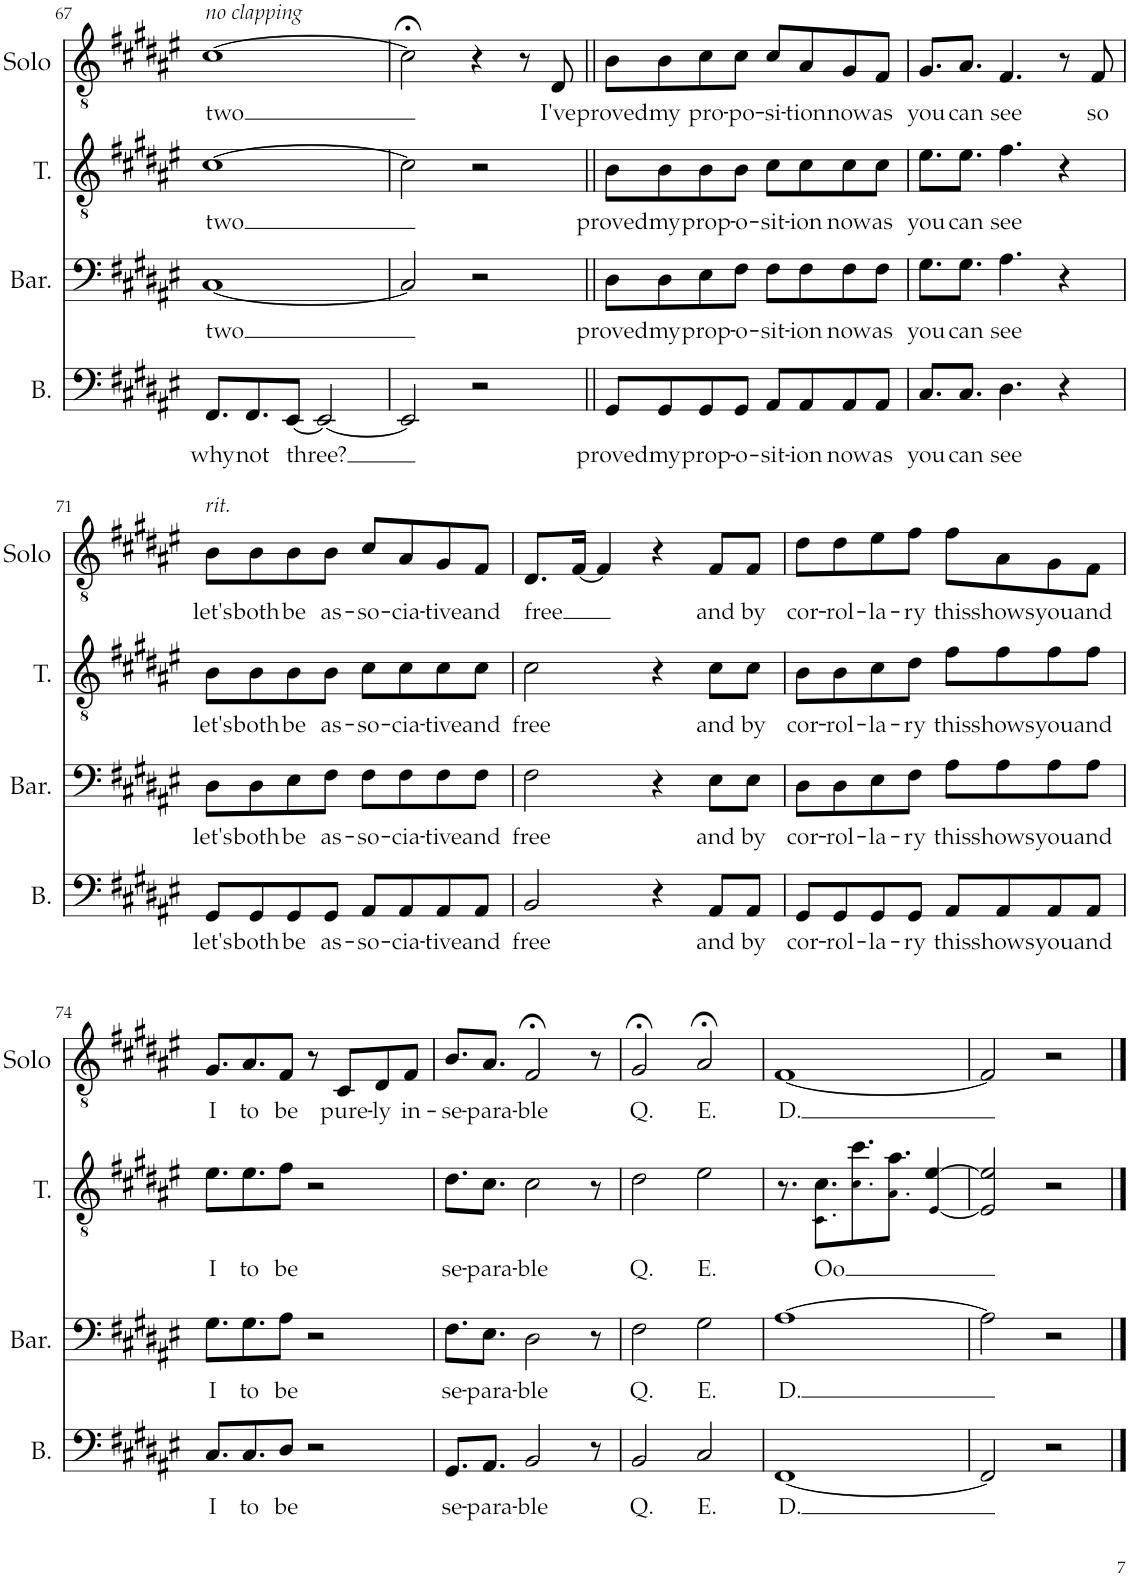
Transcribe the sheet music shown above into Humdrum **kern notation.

**kern	**text	**kern	**text	**kern	**text	**kern	**text
*part4	*part4	*part3	*part3	*part2	*part2	*part1	*part1
*staff4	*staff4	*staff3	*staff3	*staff2	*staff2	*staff1	*staff1
*I"Bass	*	*I"Baritone	*	*I"Tenor	*	*I"Tenor (Solo)	*
*I'B.	*	*I'Bar.	*	*I'T.	*	*I'Solo	*
!!LO:PB:g=z
*clefF4	*	*clefF4	*	*clefGv2	*	*clefGv2	*
*k[f#c#g#d#a#e#]	*	*k[f#c#g#d#a#e#]	*	*k[f#c#g#d#a#e#]	*	*k[f#c#g#d#a#e#]	*
*M4/4	*	*M4/4	*	*M4/4	*	*M4/4	*
=67	=67	=67	=67	=67	=67	=67	=67
!	!	!	!	!	!	!LO:TX:a:i:t=no clapping	!
!	!LO:LY:b	!	!LO:LY:b	!	!LO:LY:b	!	!LO:LY:b
8.FF#/L	why	[1C#	two	[1c#	two	[1c#	two
!	!LO:LY:b	!	!	!	!	!	!
8.FF#/	not	.	.	.	.	.	.
!	!LO:LY:b	!	!	!	!	!	!
[8EE#/J	three?	.	.	.	.	.	.
2EE#/_	.	.	.	.	.	.	.
=68	=68	=68	=68	=68	=68	=68	=68
2EE#/]	.	2C#/]	.	2c#\]	.	2c#;<\]	.
2r	.	2r	.	2r	.	4r	.
.	.	.	.	.	.	8r	.
!	!	!	!	!	!	!	!LO:LY:b
.	.	.	.	.	.	8D#/	I've
=69||	=69||	=69||	=69||	=69||	=69||	=69||	=69||
!	!LO:LY:b	!	!LO:LY:b	!	!LO:LY:b	!	!LO:LY:b
8GG#/L	proved	8D#\L	proved	8B\L	proved	8B\L	proved
!	!LO:LY:b	!	!LO:LY:b	!	!LO:LY:b	!	!LO:LY:b
8GG#/	my	8D#\	my	8B\	my	8B\	my
!	!LO:LY:b	!	!LO:LY:b	!	!LO:LY:b	!	!LO:LY:b
8GG#/	prop-	8E#\	prop-	8B\	prop-	8c#\	pro-
!	!LO:LY:b	!	!LO:LY:b	!	!LO:LY:b	!	!LO:LY:b
8GG#/J	-o-	8F#\J	-o-	8B\J	-o-	8c#\J	-po-
!	!LO:LY:b	!	!LO:LY:b	!	!LO:LY:b	!	!LO:LY:b
8AA#/L	-sit-	8F#\L	-sit-	8c#\L	-sit-	8c#/L	-si-
!	!LO:LY:b	!	!LO:LY:b	!	!LO:LY:b	!	!LO:LY:b
8AA#/	-ion	8F#\	-ion	8c#\	-ion	8A#/	-tion
!	!LO:LY:b	!	!LO:LY:b	!	!LO:LY:b	!	!LO:LY:b
8AA#/	now	8F#\	now	8c#\	now	8G#/	now
!	!LO:LY:b	!	!LO:LY:b	!	!LO:LY:b	!	!LO:LY:b
8AA#/J	as	8F#\J	as	8c#\J	as	8F#/J	as
=70	=70	=70	=70	=70	=70	=70	=70
!	!LO:LY:b	!	!LO:LY:b	!	!LO:LY:b	!	!LO:LY:b
8.C#/L	you	8.G#\L	you	8.e#\L	you	8.G#/L	you
!	!LO:LY:b	!	!LO:LY:b	!	!LO:LY:b	!	!LO:LY:b
8.C#/J	can	8.G#\J	can	8.e#\J	can	8.A#/J	can
!	!LO:LY:b	!	!LO:LY:b	!	!LO:LY:b	!	!LO:LY:b
4.D#\	see	4.A#\	see	4.f#\	see	4.F#/	see
4r	.	4r	.	4r	.	8r	.
!	!	!	!	!	!	!	!LO:LY:b
.	.	.	.	.	.	8F#/	so
!!LO:LB:g=z
=71	=71	=71	=71	=71	=71	=71	=71
!	!	!	!	!	!	!LO:TX:a:i:t=rit.	!
!	!LO:LY:b	!	!LO:LY:b	!	!LO:LY:b	!	!LO:LY:b
8GG#/L	let's	8D#\L	let's	8B\L	let's	8B\L	let's
!	!LO:LY:b	!	!LO:LY:b	!	!LO:LY:b	!	!LO:LY:b
8GG#/	both	8D#\	both	8B\	both	8B\	both
!	!LO:LY:b	!	!LO:LY:b	!	!LO:LY:b	!	!LO:LY:b
8GG#/	be	8E#\	be	8B\	be	8B\	be
!	!LO:LY:b	!	!LO:LY:b	!	!LO:LY:b	!	!LO:LY:b
8GG#/J	as-	8F#\J	as-	8B\J	as-	8B\J	as-
!	!LO:LY:b	!	!LO:LY:b	!	!LO:LY:b	!	!LO:LY:b
8AA#/L	-so-	8F#\L	-so-	8c#\L	-so-	8c#/L	-so-
!	!LO:LY:b	!	!LO:LY:b	!	!LO:LY:b	!	!LO:LY:b
8AA#/	-cia-	8F#\	-cia-	8c#\	-cia-	8A#/	-cia-
!	!LO:LY:b	!	!LO:LY:b	!	!LO:LY:b	!	!LO:LY:b
8AA#/	-tive	8F#\	-tive	8c#\	-tive	8G#/	-tive
!	!LO:LY:b	!	!LO:LY:b	!	!LO:LY:b	!	!LO:LY:b
8AA#/J	and	8F#\J	and	8c#\J	and	8F#/J	and
=72	=72	=72	=72	=72	=72	=72	=72
!	!LO:LY:b	!	!LO:LY:b	!	!LO:LY:b	!	!LO:LY:b
2BB/	free	2F#\	free	2c#\	free	8.D#/L	free
.	.	.	.	.	.	[16F#/Jk	.
.	.	.	.	.	.	4F#/]	.
4r	.	4r	.	4r	.	4r	.
!	!LO:LY:b	!	!LO:LY:b	!	!LO:LY:b	!	!LO:LY:b
8AA#/L	and	8E#\L	and	8c#\L	and	8F#/L	and
!	!LO:LY:b	!	!LO:LY:b	!	!LO:LY:b	!	!LO:LY:b
8AA#/J	by	8E#\J	by	8c#\J	by	8F#/J	by
=73	=73	=73	=73	=73	=73	=73	=73
!	!LO:LY:b	!	!LO:LY:b	!	!LO:LY:b	!	!LO:LY:b
8GG#/L	cor-	8D#\L	cor-	8B\L	cor-	8d#\L	cor-
!	!LO:LY:b	!	!LO:LY:b	!	!LO:LY:b	!	!LO:LY:b
8GG#/	-rol-	8D#\	-rol-	8B\	-rol-	8d#\	-rol-
!	!LO:LY:b	!	!LO:LY:b	!	!LO:LY:b	!	!LO:LY:b
8GG#/	-la-	8E#\	-la-	8c#\	-la-	8e#\	-la-
!	!LO:LY:b	!	!LO:LY:b	!	!LO:LY:b	!	!LO:LY:b
8GG#/J	-ry	8F#\J	-ry	8d#\J	-ry	8f#\J	-ry
!	!LO:LY:b	!	!LO:LY:b	!	!LO:LY:b	!	!LO:LY:b
8AA#/L	this	8A#\L	this	8f#\L	this	8f#\L	this
!	!LO:LY:b	!	!LO:LY:b	!	!LO:LY:b	!	!LO:LY:b
8AA#/	shows	8A#\	shows	8f#\	shows	8A#\	shows
!	!LO:LY:b	!	!LO:LY:b	!	!LO:LY:b	!	!LO:LY:b
8AA#/	you	8A#\	you	8f#\	you	8G#\	you
!	!LO:LY:b	!	!LO:LY:b	!	!LO:LY:b	!	!LO:LY:b
8AA#/J	and	8A#\J	and	8f#\J	and	8F#\J	and
!!LO:LB:g=z
=74	=74	=74	=74	=74	=74	=74	=74
!	!LO:LY:b	!	!LO:LY:b	!	!LO:LY:b	!	!LO:LY:b
8.C#/L	I	8.G#\L	I	8.e#\L	I	8.G#/L	I
!	!LO:LY:b	!	!LO:LY:b	!	!LO:LY:b	!	!LO:LY:b
8.C#/	to	8.G#\	to	8.e#\	to	8.A#/	to
!	!LO:LY:b	!	!LO:LY:b	!	!LO:LY:b	!	!LO:LY:b
8D#/J	be	8A#\J	be	8f#\J	be	8F#/J	be
2r	.	2r	.	2r	.	8r	.
!	!	!	!	!	!	!	!LO:LY:b
.	.	.	.	.	.	8C#/L	pure-
!	!	!	!	!	!	!	!LO:LY:b
.	.	.	.	.	.	8D#/	-ly
!	!	!	!	!	!	!	!LO:LY:b
.	.	.	.	.	.	8F#/J	in-
=75	=75	=75	=75	=75	=75	=75	=75
!	!LO:LY:b	!	!LO:LY:b	!	!LO:LY:b	!	!LO:LY:b
8.GG#/L	-se-	8.F#\L	-se-	8.d#\L	-se-	8.B/L	-se-
!	!LO:LY:b	!	!LO:LY:b	!	!LO:LY:b	!	!LO:LY:b
8.AA#/J	-para-	8.E#\J	-para-	8.c#\J	-para-	8.A#/J	-para-
!	!LO:LY:b	!	!LO:LY:b	!	!LO:LY:b	!	!LO:LY:b
2BB/	-ble	2D#\	-ble	2c#\	-ble	2F#;</	-ble
8r	.	8r	.	8r	.	8r	.
=76	=76	=76	=76	=76	=76	=76	=76
!	!LO:LY:b	!	!LO:LY:b	!	!LO:LY:b	!	!LO:LY:b
2BB/	Q.	2F#\	Q.	2d#\	Q.	2G#;</	Q.
!	!LO:LY:b	!	!LO:LY:b	!	!LO:LY:b	!	!LO:LY:b
2C#/	E.	2G#\	E.	2e#\	E.	2A#;</	E.
=77	=77	=77	=77	=77	=77	=77	=77
!	!LO:LY:b	!	!LO:LY:b	!	!	!	!LO:LY:b
[1FF#	D.	[1A#	D.	8.r	.	[1F#	D.
!	!	!	!	!	!LO:LY:b	!	!
.	.	.	.	8.C#\ 8.c#\L	Oo	.	.
.	.	.	.	8.c#\ 8.cc#\	.	.	.
.	.	.	.	8.A#\ 8.a#\J	.	.	.
.	.	.	.	4E#/ [4e#/	.	.	.
=78	=78	=78	=78	=78	=78	=78	=78
2FF#/]	.	2A#\]	.	2E#/] 2e#/]	.	2F#/]	.
2r	.	2r	.	2r	.	2r	.
==	==	==	==	==	==	==	==
*-	*-	*-	*-	*-	*-	*-	*-
